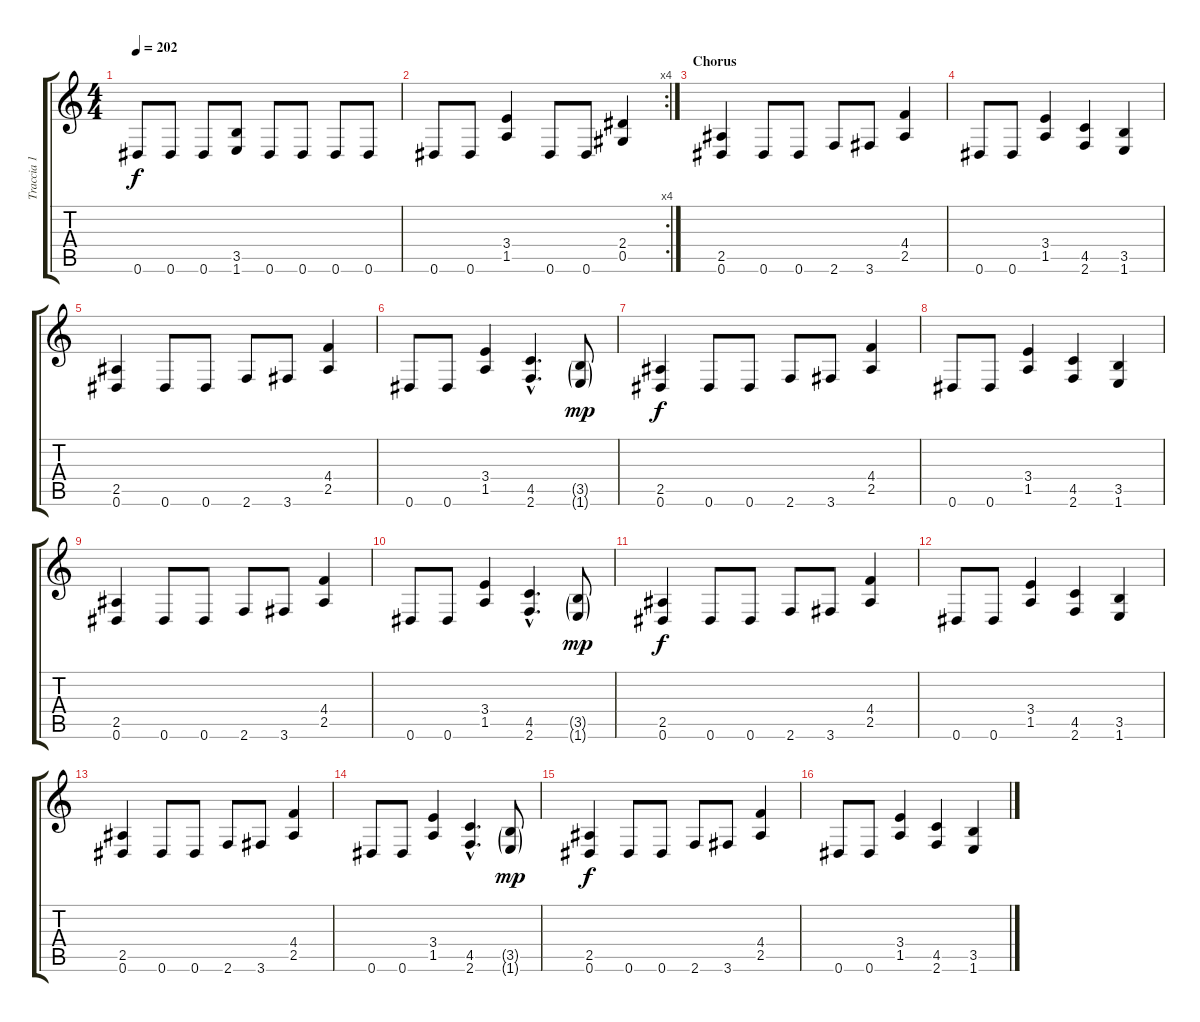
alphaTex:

\track ("Traccia 1" "Traccia 1") {instrument distortionguitar}
\staff {score tabs}
\tuning (Eb4 Bb3 Gb3 Db3 Ab2 Eb2) {hide}
\ts (4 4)
\tempo 202
\clef g2
\ks c
0.6.8{dy f} 0.6.8 0.6.8 (3.5 1.6).8 0.6.8 0.6.8 0.6.8 0.6.8 |
\rc 4
0.6.8 0.6.8 (3.4 1.5).4 0.6.8 0.6.8 (2.4 0.5).4 |
\section ("" "Chorus")
(2.5 0.6).4 0.6.8 0.6.8 2.6.8 3.6.8 (4.4 2.5).4 |
0.6.8 0.6.8 (3.4 1.5).4 (4.5 2.6).4 (3.5 1.6).4 |
(2.5 0.6).4 0.6.8 0.6.8 2.6.8 3.6.8 (4.4 2.5).4 |
0.6.8 0.6.8 (3.4 1.5).4 (4.5{hac} 2.6{hac}).4{d} (3.5{g} 1.6{g}).8{dy mp} |
(2.5 0.6).4{dy f} 0.6.8 0.6.8 2.6.8 3.6.8 (4.4 2.5).4 |
0.6.8 0.6.8 (3.4 1.5).4 (4.5 2.6).4 (3.5 1.6).4 |
(2.5 0.6).4 0.6.8 0.6.8 2.6.8 3.6.8 (4.4 2.5).4 |
0.6.8 0.6.8 (3.4 1.5).4 (4.5{hac} 2.6{hac}).4{d} (3.5{g} 1.6{g}).8{dy mp} |
(2.5 0.6).4{dy f} 0.6.8 0.6.8 2.6.8 3.6.8 (4.4 2.5).4 |
0.6.8 0.6.8 (3.4 1.5).4 (4.5 2.6).4 (3.5 1.6).4 |
(2.5 0.6).4 0.6.8 0.6.8 2.6.8 3.6.8 (4.4 2.5).4 |
0.6.8 0.6.8 (3.4 1.5).4 (4.5{hac} 2.6{hac}).4{d} (3.5{g} 1.6{g}).8{dy mp} |
(2.5 0.6).4{dy f} 0.6.8 0.6.8 2.6.8 3.6.8 (4.4 2.5).4 |
0.6.8 0.6.8 (3.4 1.5).4 (4.5 2.6).4 (3.5 1.6).4
